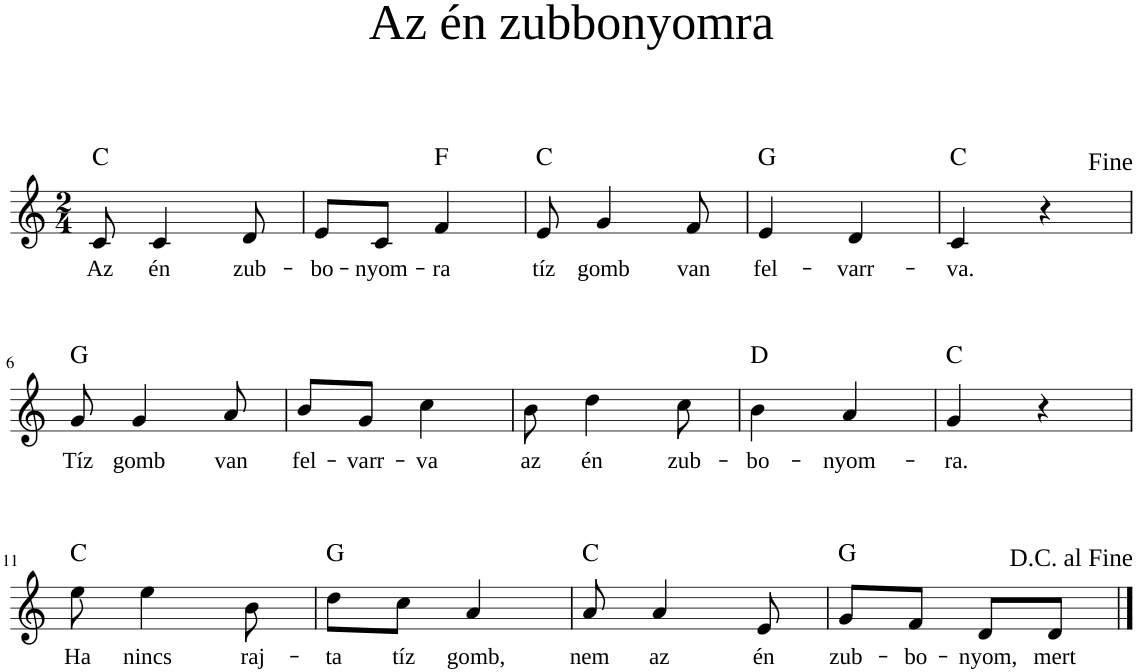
**kern	**text	**harte
*part1	*part1	*part1
*staff1	*staff1	*
*I"Piano	*	*
*I'Pno	*	*
*clefG2	*	*
*k[]	*	*
*M2/4	*	*
=1	=1	=1
!	!LO:LY:b	!LO:H:kt=N.C.
8c/	Az	N
!	!LO:LY:b	!
4c/	én	.
!	!LO:LY:b	!
8d/	zub-	.
=2	=2	=2
!	!LO:LY:b	!
8e/L	-bo-	.
!	!LO:LY:b	!
8c/J	-nyom-	.
!	!LO:LY:b	!LO:H:kt=N.C.
4f/	-ra	N
=3	=3	=3
!	!LO:LY:b	!LO:H:kt=N.C.
8e/	tíz	N
!	!LO:LY:b	!
4g/	gomb	.
!	!LO:LY:b	!
8f/	van	.
=4	=4	=4
!	!LO:LY:b	!LO:H:kt=N.C.
4e/	fel-	N
!	!LO:LY:b	!
4d/	-varr-	.
=5	=5	=5
!	!LO:LY:b	!LO:H:kt=N.C.
4c/	-va.	N
4r	.	.
!LO:TX:a:t=<font face="Times New Roman"/>Fine	!	!
!!LO:LB:g=z
=6	=6	=6
!	!LO:LY:b	!LO:H:kt=N.C.
8g/	Tíz	N
!	!LO:LY:b	!
4g/	gomb	.
!	!LO:LY:b	!
8a/	van	.
=7	=7	=7
!	!LO:LY:b	!
8b/L	fel-	.
!	!LO:LY:b	!
8g/J	-varr-	.
!	!LO:LY:b	!
4cc\	-va	.
=8	=8	=8
!	!LO:LY:b	!
8b\	az	.
!	!LO:LY:b	!
4dd\	én	.
!	!LO:LY:b	!
8cc\	zub-	.
=9	=9	=9
!	!LO:LY:b	!LO:H:kt=N.C.
4b\	-bo-	N
!	!LO:LY:b	!
4a/	-nyom-	.
=10	=10	=10
!	!LO:LY:b	!LO:H:kt=N.C.
4g/	-ra.	N
4r	.	.
!!LO:LB:g=z
=11	=11	=11
!	!LO:LY:b	!LO:H:kt=N.C.
8ee\	Ha	N
!	!LO:LY:b	!
4ee\	nincs	.
!	!LO:LY:b	!
8b\	raj-	.
=12	=12	=12
!	!LO:LY:b	!LO:H:kt=N.C.
8dd\L	-ta	N
!	!LO:LY:b	!
8cc\J	tíz	.
!	!LO:LY:b	!
4a/	gomb,	.
=13	=13	=13
!	!LO:LY:b	!LO:H:kt=N.C.
8a/	nem	N
!	!LO:LY:b	!
4a/	az	.
!	!LO:LY:b	!
8e/	én	.
=14	=14	=14
!	!LO:LY:b	!LO:H:kt=N.C.
8g/L	zub-	N
!	!LO:LY:b	!
8f/J	-bo-	.
!	!LO:LY:b	!
8d/L	-nyom,	.
!	!LO:LY:b	!
8d/J	mert	.
!LO:TX:a:t=<font face="Times New Roman"/>D.C. al Fine	!	!
==	==	==
*-	*-	*-
